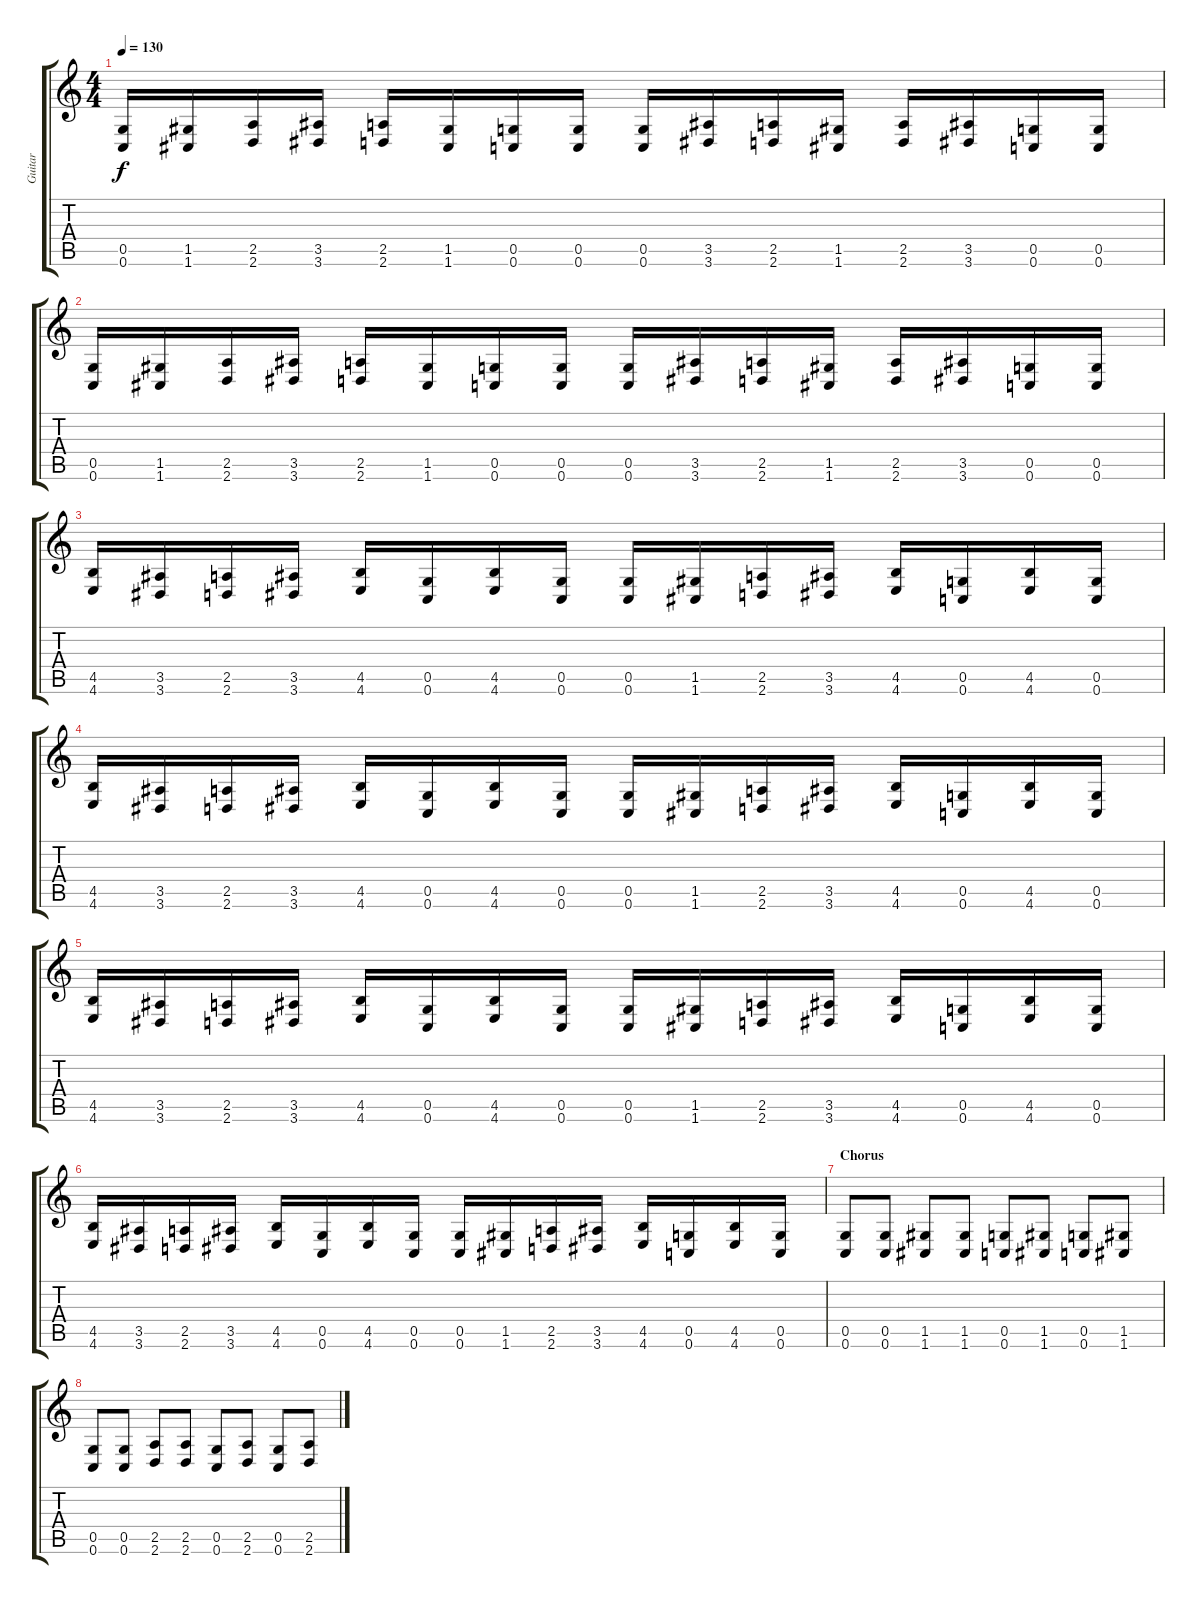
\track ("Guitar" "Guitar") {instrument distortionguitar}
\staff {score tabs}
\tuning (C4 A3 F3 C3 G2 C2) {hide}
\ts (4 4)
\tempo 130
\clef g2
\ks c
(0.5 0.6).16{dy f} (1.5 1.6).16 (2.5 2.6).16 (3.5 3.6).16 (2.5 2.6).16 (1.5 1.6).16 (0.5 0.6).16 (0.5 0.6).16 (0.5 0.6).16 (3.5 3.6).16 (2.5 2.6).16 (1.5 1.6).16 (2.5 2.6).16 (3.5 3.6).16 (0.5 0.6).16 (0.5 0.6).16 |
(0.5 0.6).16 (1.5 1.6).16 (2.5 2.6).16 (3.5 3.6).16 (2.5 2.6).16 (1.5 1.6).16 (0.5 0.6).16 (0.5 0.6).16 (0.5 0.6).16 (3.5 3.6).16 (2.5 2.6).16 (1.5 1.6).16 (2.5 2.6).16 (3.5 3.6).16 (0.5 0.6).16 (0.5 0.6).16 |
(4.5 4.6).16 (3.5 3.6).16 (2.5 2.6).16 (3.5 3.6).16 (4.5 4.6).16 (0.5 0.6).16 (4.5 4.6).16 (0.5 0.6).16 (0.5 0.6).16 (1.5 1.6).16 (2.5 2.6).16 (3.5 3.6).16 (4.5 4.6).16 (0.5 0.6).16 (4.5 4.6).16 (0.5 0.6).16 |
(4.5 4.6).16 (3.5 3.6).16 (2.5 2.6).16 (3.5 3.6).16 (4.5 4.6).16 (0.5 0.6).16 (4.5 4.6).16 (0.5 0.6).16 (0.5 0.6).16 (1.5 1.6).16 (2.5 2.6).16 (3.5 3.6).16 (4.5 4.6).16 (0.5 0.6).16 (4.5 4.6).16 (0.5 0.6).16 |
(4.5 4.6).16 (3.5 3.6).16 (2.5 2.6).16 (3.5 3.6).16 (4.5 4.6).16 (0.5 0.6).16 (4.5 4.6).16 (0.5 0.6).16 (0.5 0.6).16 (1.5 1.6).16 (2.5 2.6).16 (3.5 3.6).16 (4.5 4.6).16 (0.5 0.6).16 (4.5 4.6).16 (0.5 0.6).16 |
(4.5 4.6).16 (3.5 3.6).16 (2.5 2.6).16 (3.5 3.6).16 (4.5 4.6).16 (0.5 0.6).16 (4.5 4.6).16 (0.5 0.6).16 (0.5 0.6).16 (1.5 1.6).16 (2.5 2.6).16 (3.5 3.6).16 (4.5 4.6).16 (0.5 0.6).16 (4.5 4.6).16 (0.5 0.6).16 |
\section ("" "Chorus")
(0.5 0.6).8 (0.5 0.6).8 (1.5 1.6).8 (1.5 1.6).8 (0.5 0.6).8 (1.5 1.6).8 (0.5 0.6).8 (1.5 1.6).8 |
(0.5 0.6).8 (0.5 0.6).8 (2.5 2.6).8 (2.5 2.6).8 (0.5 0.6).8 (2.5 2.6).8 (0.5 0.6).8 (2.5 2.6).8
